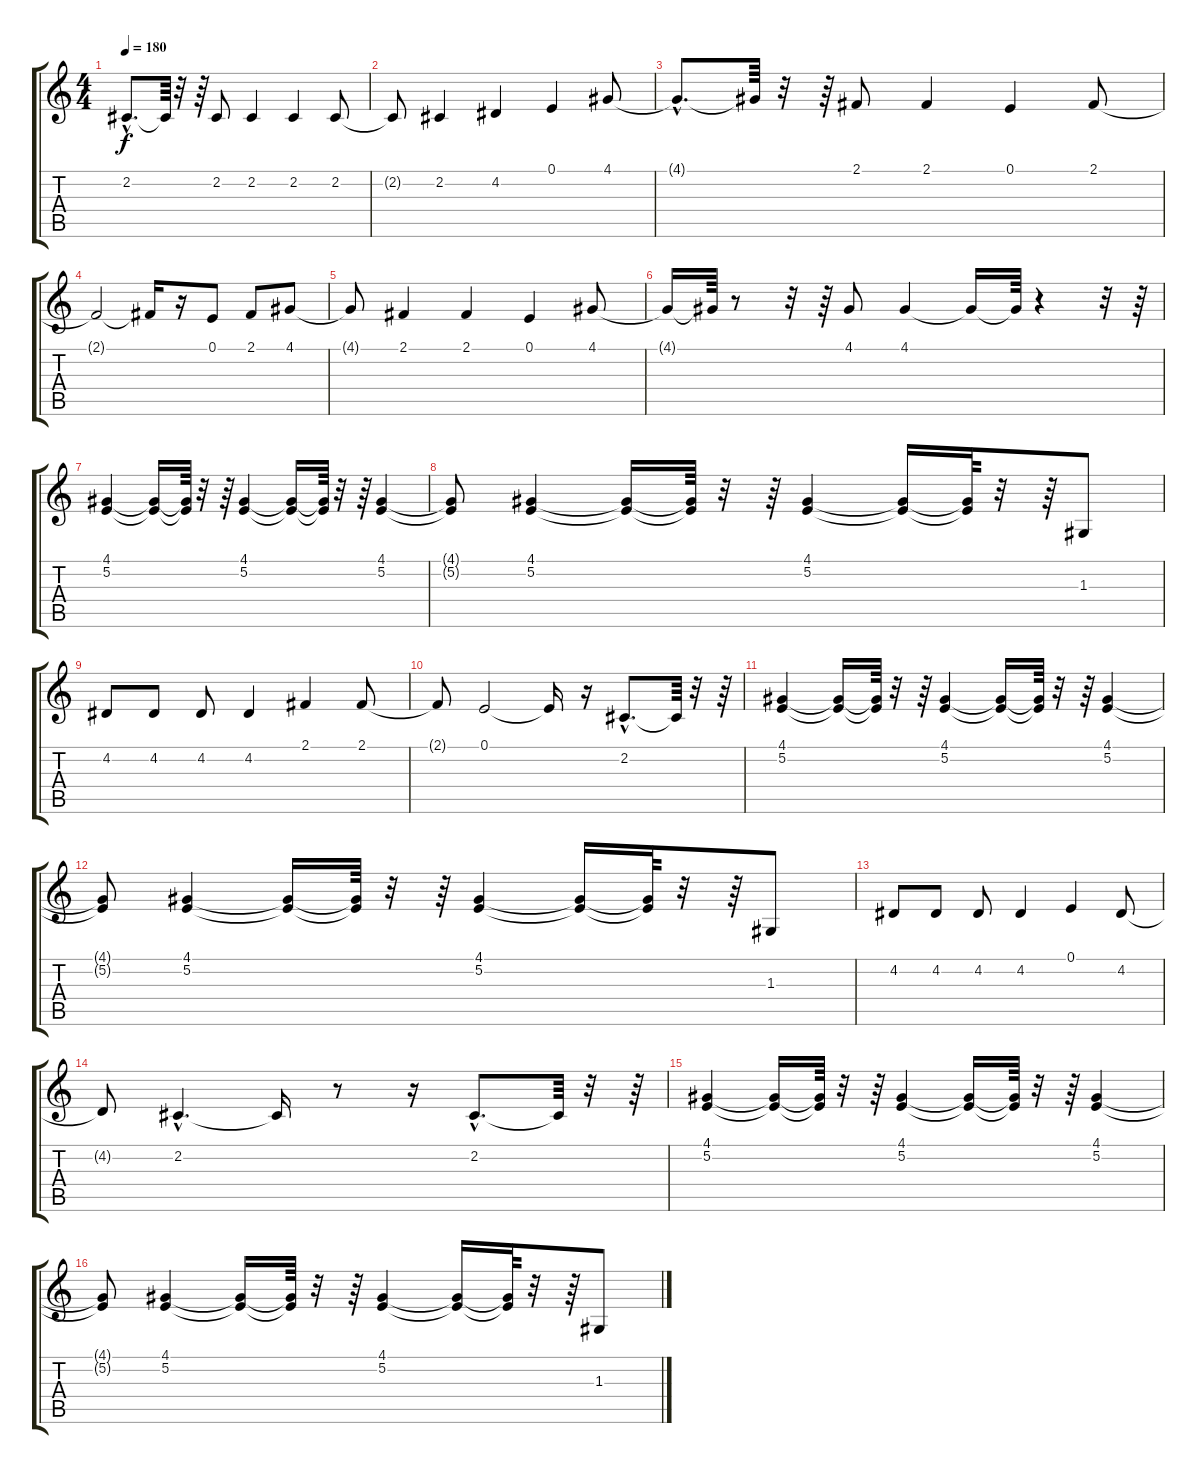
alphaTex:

\track "" {instrument trumpet}
\staff {score tabs}
\tuning (E4 B3 G3 D3 A2 E2) {hide}
\ts (4 4)
\tempo 180
\clef g2
\ks c
2.2{hac}.8{d dy f} 2.2{t}.64 r.32 r.64 2.2.8 2.2.4 2.2.4 2.2.8 |
2.2{t}.8 2.2.4 4.2.4 0.1.4 4.1.8 |
4.1{hac t}.8{d} 4.1{t}.64 r.32 r.64 2.1.8 2.1.4 0.1.4 2.1.8 |
2.1{t}.2 2.1{t}.16 r.16 0.1.8 2.1.8 4.1.8 |
4.1{t}.8 2.1.4 2.1.4 0.1.4 4.1.8 |
4.1{t}.16 4.1{t}.64 r.8 r.32 r.64 4.1.8 4.1.4 4.1{t}.16 4.1{t}.64 r.4 r.32 r.64 |
(4.1 5.2).4 (4.1{t} 5.2{t}).16 (4.1{t} 5.2{t}).64 r.32 r.64 (4.1 5.2).4 (4.1{t} 5.2{t}).16 (4.1{t} 5.2{t}).64 r.32 r.64 (4.1 5.2).4 |
(4.1{t} 5.2{t}).8 (4.1 5.2).4 (4.1{t} 5.2{t}).16 (4.1{t} 5.2{t}).64 r.32 r.64 (4.1 5.2).4 (4.1{t} 5.2{t}).16 (4.1{t} 5.2{t}).64 r.32 r.64 1.3.8 |
4.2.8 4.2.8 4.2.8 4.2.4 2.1.4 2.1.8 |
2.1{t}.8 0.1.2 0.1{t}.16 r.16 2.2{hac}.8{d} 2.2{t}.64 r.32 r.64 |
(4.1 5.2).4 (4.1{t} 5.2{t}).16 (4.1{t} 5.2{t}).64 r.32 r.64 (4.1 5.2).4 (4.1{t} 5.2{t}).16 (4.1{t} 5.2{t}).64 r.32 r.64 (4.1 5.2).4 |
(4.1{t} 5.2{t}).8 (4.1 5.2).4 (4.1{t} 5.2{t}).16 (4.1{t} 5.2{t}).64 r.32 r.64 (4.1 5.2).4 (4.1{t} 5.2{t}).16 (4.1{t} 5.2{t}).64 r.32 r.64 1.3.8 |
4.2.8 4.2.8 4.2.8 4.2.4 0.1.4 4.2.8 |
4.2{t}.8 2.2{hac}.4{d} 2.2{t}.16 r.8 r.16 2.2{hac}.8{d} 2.2{t}.64 r.32 r.64 |
(4.1 5.2).4 (4.1{t} 5.2{t}).16 (4.1{t} 5.2{t}).64 r.32 r.64 (4.1 5.2).4 (4.1{t} 5.2{t}).16 (4.1{t} 5.2{t}).64 r.32 r.64 (4.1 5.2).4 |
(4.1{t} 5.2{t}).8 (4.1 5.2).4 (4.1{t} 5.2{t}).16 (4.1{t} 5.2{t}).64 r.32 r.64 (4.1 5.2).4 (4.1{t} 5.2{t}).16 (4.1{t} 5.2{t}).64 r.32 r.64 1.3.8
